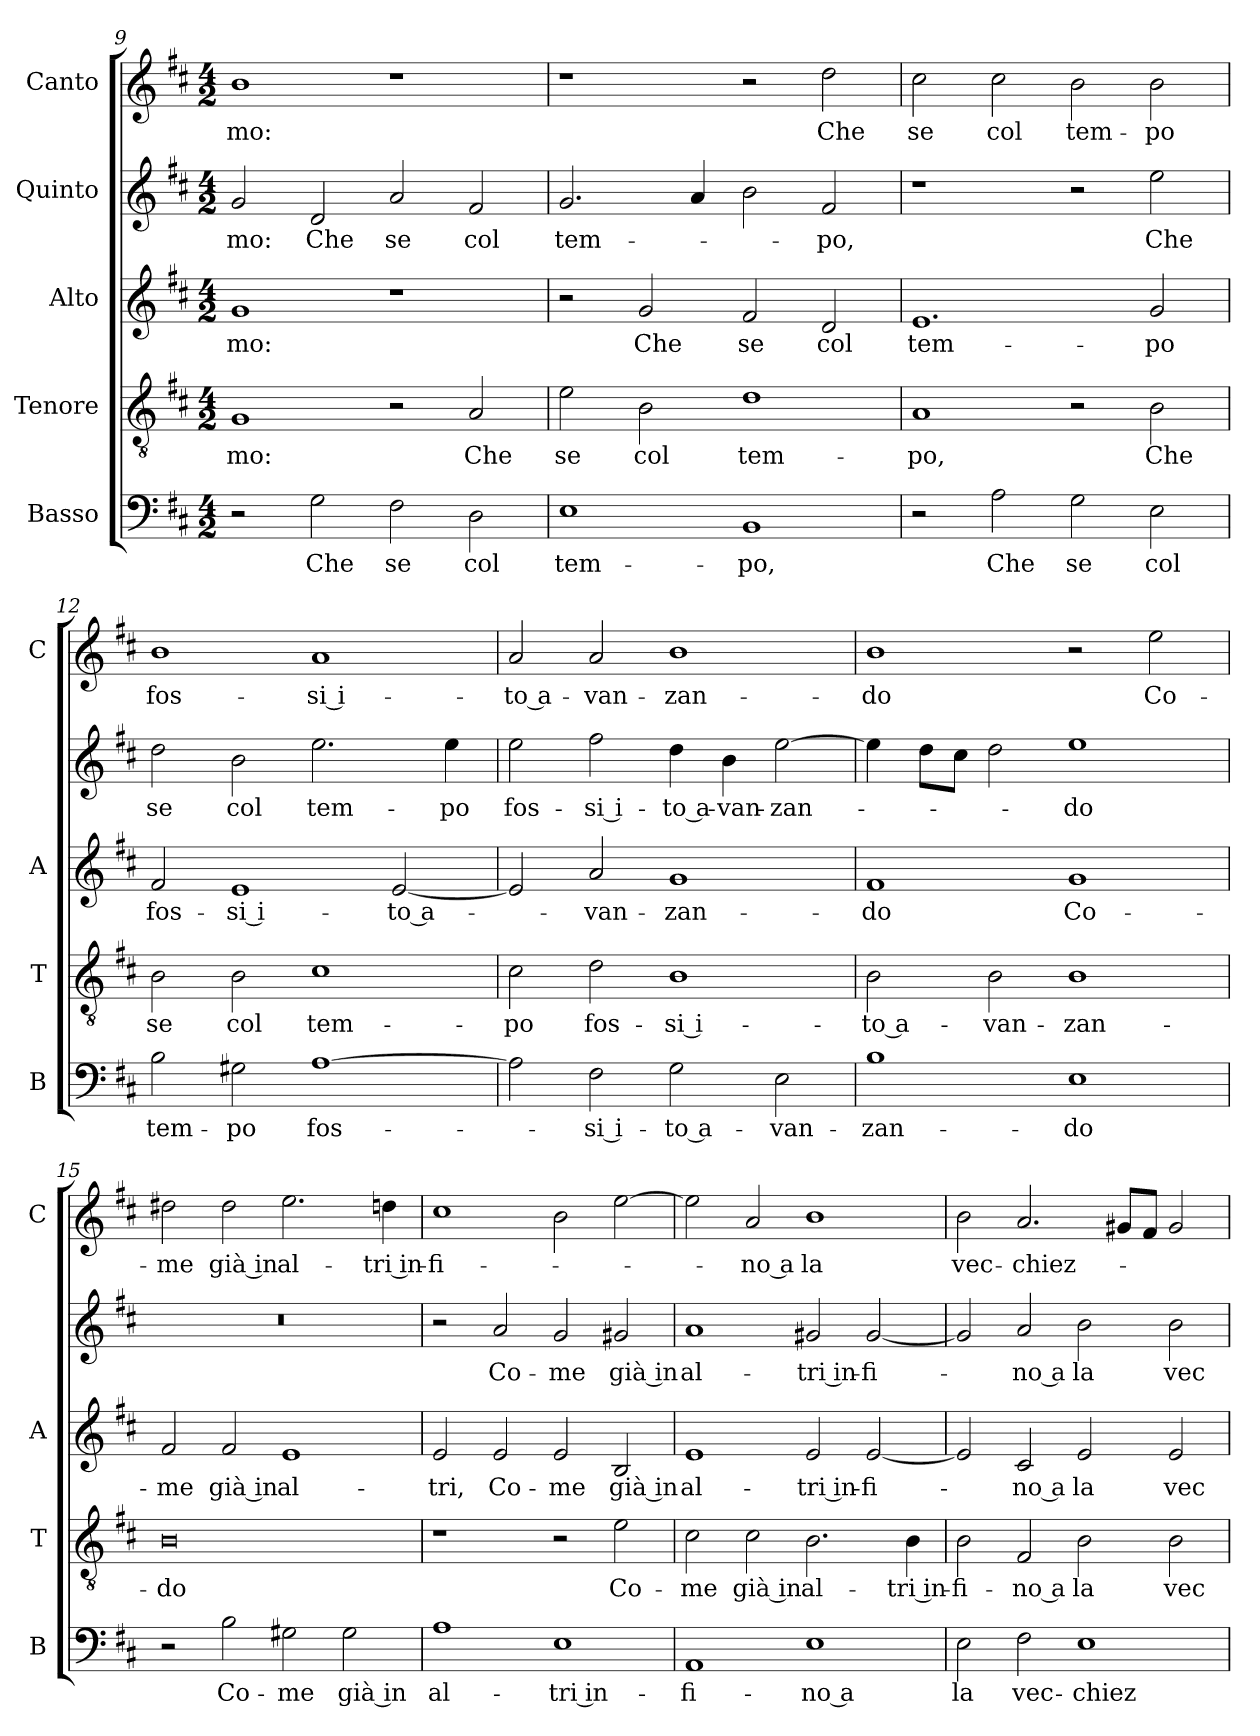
**kern	**text	**kern	**text	**kern	**text	**kern	**text	**kern	**text
*part5	*part5	*part4	*part4	*part3	*part3	*part2	*part2	*part1	*part1
*staff5	*staff5	*staff4	*staff4	*staff3	*staff3	*staff2	*staff2	*staff1	*staff1
*I"Basso	*	*I"Tenore	*	*I"Alto	*	*I"Quinto	*	*I"Canto	*
*I'B	*	*I'T	*	*I'A	*	*	*	*I'C	*
!!LO:PB:g=z
*clefF4	*	*clefGv2	*	*clefG2	*	*clefG2	*	*clefG2	*
*k[f#c#]	*	*k[f#c#]	*	*k[f#c#]	*	*k[f#c#]	*	*k[f#c#]	*
*D:	*	*D:	*	*D:	*	*D:	*	*D:	*
*M4/2	*	*M4/2	*	*M4/2	*	*M4/2	*	*M4/2	*
=9	=9	=9	=9	=9	=9	=9	=9	=9	=9
!	!	!	!LO:LY:b	!	!LO:LY:b	!	!LO:LY:b	!	!LO:LY:b
2r	.	1G	-mo:	1g	-mo:	2g/	-mo:	1b	-mo:
!	!LO:LY:b	!	!	!	!	!	!LO:LY:b	!	!
2G\	Che	.	.	.	.	2d/	Che	.	.
!	!LO:LY:b	!	!	!	!	!	!LO:LY:b	!	!
2F#\	se	2r	.	1r	.	2a/	se	1r	.
!	!LO:LY:b	!	!LO:LY:b	!	!	!	!LO:LY:b	!	!
2D\	col	2A/	Che	.	.	2f#/	col	.	.
=10	=10	=10	=10	=10	=10	=10	=10	=10	=10
!	!LO:LY:b	!	!LO:LY:b	!	!	!	!LO:LY:b	!	!
1E	tem-	2e\	se	2r	.	2.g/	tem-	1r	.
!	!	!	!LO:LY:b	!	!LO:LY:b	!	!	!	!
.	.	2B\	col	2g/	Che	.	.	.	.
.	.	.	.	.	.	4a/	.	.	.
!	!LO:LY:b	!	!LO:LY:b	!	!LO:LY:b	!	!	!	!
1BB	-po,	1d	tem-	2f#/	se	2b\	.	2r	.
!	!	!	!	!	!LO:LY:b	!	!LO:LY:b	!	!LO:LY:b
.	.	.	.	2d/	col	2f#/	-po,	2dd\	Che
=11	=11	=11	=11	=11	=11	=11	=11	=11	=11
!	!	!	!LO:LY:b	!	!LO:LY:b	!	!	!	!LO:LY:b
2r	.	1A	-po,	1.e	tem-	1r	.	2cc#\	se
!	!LO:LY:b	!	!	!	!	!	!	!	!LO:LY:b
2A\	Che	.	.	.	.	.	.	2cc#\	col
!	!LO:LY:b	!	!	!	!	!	!	!	!LO:LY:b
2G\	se	2r	.	.	.	2r	.	2b\	tem-
!	!LO:LY:b	!	!LO:LY:b	!	!LO:LY:b	!	!LO:LY:b	!	!LO:LY:b
2E\	col	2B\	Che	2g/	-po	2ee\	Che	2b\	-po
=12	=12	=12	=12	=12	=12	=12	=12	=12	=12
!	!LO:LY:b	!	!LO:LY:b	!	!LO:LY:b	!	!LO:LY:b	!	!LO:LY:b
2B\	tem-	2B\	se	2f#/	fos-	2dd\	se	1b	fos-
!	!LO:LY:b	!	!LO:LY:b	!	!LO:LY:b	!	!LO:LY:b	!	!
2G#X\	-po	2B\	col	1e	-si i-	2b\	col	.	.
!	!LO:LY:b	!	!LO:LY:b	!	!	!	!LO:LY:b	!	!LO:LY:b
[1A	fos-	1c#	tem-	.	.	2.ee\	tem-	1a	-si i-
!	!	!	!	!	!LO:LY:b	!	!	!	!
.	.	.	.	[2e/	-to a-	.	.	.	.
!	!	!	!	!	!	!	!LO:LY:b	!	!
.	.	.	.	.	.	4ee\	-po	.	.
=13	=13	=13	=13	=13	=13	=13	=13	=13	=13
!	!	!	!LO:LY:b	!	!	!	!LO:LY:b	!	!LO:LY:b
2A\]	.	2c#\	-po	2e/]	.	2ee\	fos-	2a/	-to a-
!	!LO:LY:b	!	!LO:LY:b	!	!LO:LY:b	!	!LO:LY:b	!	!LO:LY:b
2F#\	-si i-	2d\	fos-	2a/	-van-	2ff#\	-si i-	2a/	-van-
!	!LO:LY:b	!	!LO:LY:b	!	!LO:LY:b	!	!LO:LY:b	!	!LO:LY:b
2G\	-to a-	1B	-si i-	1g	-zan-	4dd\	-to a-	1b	-zan-
!	!	!	!	!	!	!	!LO:LY:b	!	!
.	.	.	.	.	.	4b\	-van-	.	.
!	!LO:LY:b	!	!	!	!	!	!LO:LY:b	!	!
2E\	-van-	.	.	.	.	[2ee\	-zan-	.	.
!!LO:LB:g=z
=14	=14	=14	=14	=14	=14	=14	=14	=14	=14
!	!LO:LY:b	!	!LO:LY:b	!	!LO:LY:b	!	!	!	!LO:LY:b
1B	-zan-	2B\	-to a-	1f#	-do	4ee\]	.	1b	-do
.	.	.	.	.	.	8dd\L	.	.	.
.	.	.	.	.	.	8cc#\J	.	.	.
!	!	!	!LO:LY:b	!	!	!	!	!	!
.	.	2B\	-van-	.	.	2dd\	.	.	.
!	!LO:LY:b	!	!LO:LY:b	!	!LO:LY:b	!	!LO:LY:b	!	!
1E	-do	1B	-zan-	1g	Co-	1ee	-do	2r	.
!	!	!	!	!	!	!	!	!	!LO:LY:b
.	.	.	.	.	.	.	.	2ee\	Co-
=15	=15	=15	=15	=15	=15	=15	=15	=15	=15
!	!	!	!LO:LY:b	!	!LO:LY:b	!	!	!	!LO:LY:b
2r	.	0B	-do	2f#/	-me	0r	.	2dd#X\	-me
!	!LO:LY:b	!	!	!	!LO:LY:b	!	!	!	!LO:LY:b
2B\	Co-	.	.	2f#/	già in	.	.	2dd#\	già in
!	!LO:LY:b	!	!	!	!LO:LY:b	!	!	!	!LO:LY:b
2G#X\	-me	.	.	1e	al-	.	.	2.ee\	al-
!	!LO:LY:b	!	!	!	!	!	!	!	!
2G#\	già in	.	.	.	.	.	.	.	.
!	!	!	!	!	!	!	!	!	!LO:LY:b
.	.	.	.	.	.	.	.	4ddn\	-tri in-
=16	=16	=16	=16	=16	=16	=16	=16	=16	=16
!	!LO:LY:b	!	!	!	!LO:LY:b	!	!	!	!LO:LY:b
1A	al-	1r	.	2e/	-tri,	2r	.	1cc#	-fi-
!	!	!	!	!	!LO:LY:b	!	!LO:LY:b	!	!
.	.	.	.	2e/	Co-	2a/	Co-	.	.
!	!LO:LY:b	!	!	!	!LO:LY:b	!	!LO:LY:b	!	!
1E	-tri in-	2r	.	2e/	-me	2g/	-me	2b\	.
!	!	!	!LO:LY:b	!	!LO:LY:b	!	!LO:LY:b	!	!
.	.	2e\	Co-	2B/	già in	2g#X/	già in	[2ee\	.
=17	=17	=17	=17	=17	=17	=17	=17	=17	=17
!	!LO:LY:b	!	!LO:LY:b	!	!LO:LY:b	!	!LO:LY:b	!	!
1AA	-fi-	2c#\	-me	1e	al-	1a	al-	2ee\]	.
!	!	!	!LO:LY:b	!	!	!	!	!	!LO:LY:b
.	.	2c#\	già in	.	.	.	.	2a/	-no a
!	!LO:LY:b	!	!LO:LY:b	!	!LO:LY:b	!	!LO:LY:b	!	!LO:LY:b
1E	-no a	2.B\	al-	2e/	-tri in-	2g#X/	-tri in-	1b	la
!	!	!	!	!	!LO:LY:b	!	!LO:LY:b	!	!
.	.	.	.	[2e/	-fi-	[2g#/	-fi-	.	.
!	!	!	!LO:LY:b	!	!	!	!	!	!
.	.	4B\	-tri in-	.	.	.	.	.	.
!!LO:LB:g=z
=18	=18	=18	=18	=18	=18	=18	=18	=18	=18
!	!LO:LY:b	!	!LO:LY:b	!	!	!	!	!	!LO:LY:b
2E\	la	2B\	-fi-	2e/]	.	2g#/]	.	2b\	vec-
!	!LO:LY:b	!	!LO:LY:b	!	!LO:LY:b	!	!LO:LY:b	!	!LO:LY:b
2F#\	vec-	2F#/	-no a	2c#/	-no a	2a/	-no a	2.a/	-chiez-
!	!LO:LY:b	!	!LO:LY:b	!	!LO:LY:b	!	!LO:LY:b	!	!
1E	-chiez-	2B\	la	2e/	la	2b\	la	.	.
.	.	.	.	.	.	.	.	8g#X/L	.
.	.	.	.	.	.	.	.	8f#/J	.
!	!	!	!LO:LY:b	!	!LO:LY:b	!	!LO:LY:b	!	!
.	.	2B\	vec-	2e/	vec-	2b\	vec-	2g#/	.
=	=	=	=	=	=	=	=	=	=
*-	*-	*-	*-	*-	*-	*-	*-	*-	*-
